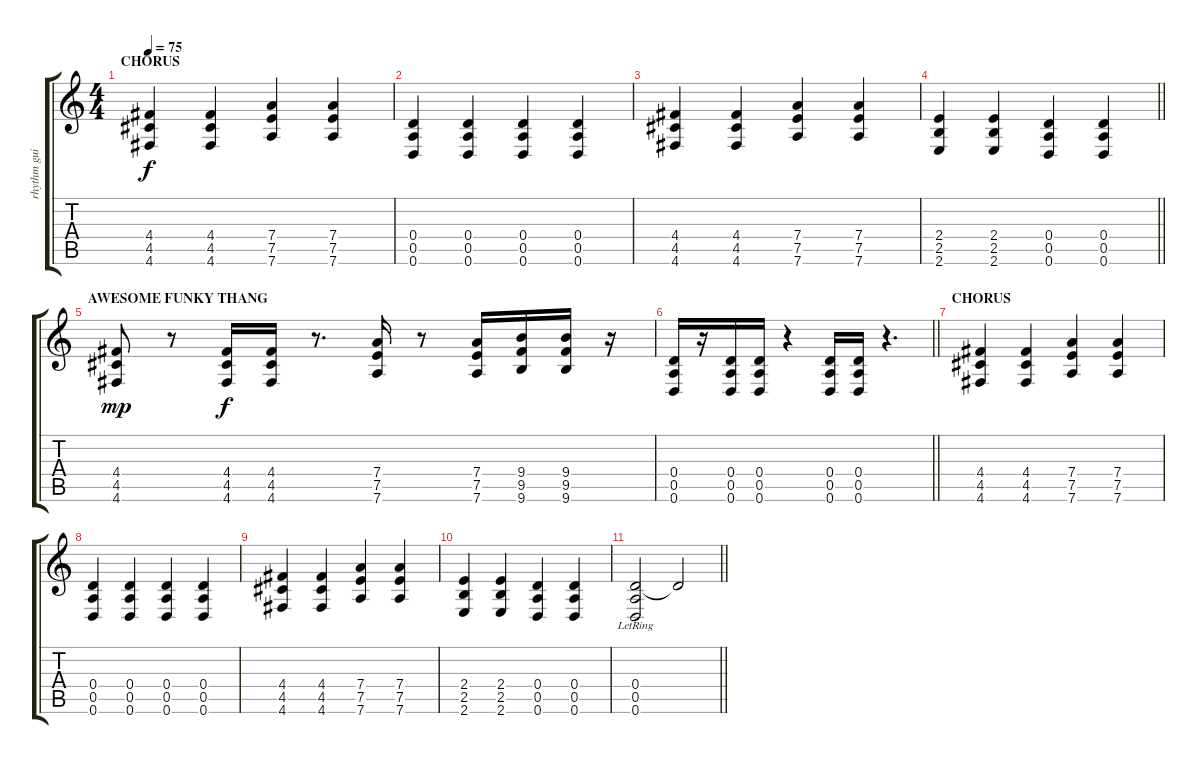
\track ("rhythm guitar" "rhythm gui") {instrument overdrivenguitar}
\staff {score tabs}
\tuning (E4 B3 G3 D3 A2 D2) {hide}
\ts (4 4)
\section ("" "CHORUS")
\tempo 75
\clef g2
\ks c
(4.4 4.5 4.6).4{dy f} (4.4 4.5 4.6).4 (7.4 7.5 7.6).4 (7.4 7.5 7.6).4 |
(0.4 0.5 0.6).4 (0.4 0.5 0.6).4 (0.4 0.5 0.6).4 (0.4 0.5 0.6).4 |
(4.4 4.5 4.6).4 (4.4 4.5 4.6).4 (7.4 7.5 7.6).4 (7.4 7.5 7.6).4 |
\barLineRight lightlight
(2.4 2.5 2.6).4 (2.4 2.5 2.6).4 (0.4 0.5 0.6).4 (0.4 0.5 0.6).4 |
\section ("" "AWESOME FUNKY THANG")
(4.4 4.5 4.6).8{dy mp} r.8 (4.4 4.5 4.6).16{dy f} (4.4 4.5 4.6).16 r.8{d} (7.4 7.5 7.6).16 r.8 (7.4 7.5 7.6).16 (9.4 9.5 9.6).16 (9.4 9.5 9.6).16 r.16 |
\barLineRight lightlight
(0.4 0.5 0.6).16 r.16 (0.4 0.5 0.6).16 (0.4 0.5 0.6).16 r.4 (0.4 0.5 0.6).16 (0.4 0.5 0.6).16 r.4{d} |
\section ("" "CHORUS")
(4.4 4.5 4.6).4 (4.4 4.5 4.6).4 (7.4 7.5 7.6).4 (7.4 7.5 7.6).4 |
(0.4 0.5 0.6).4 (0.4 0.5 0.6).4 (0.4 0.5 0.6).4 (0.4 0.5 0.6).4 |
(4.4 4.5 4.6).4 (4.4 4.5 4.6).4 (7.4 7.5 7.6).4 (7.4 7.5 7.6).4 |
(2.4 2.5 2.6).4 (2.4 2.5 2.6).4 (0.4 0.5 0.6).4 (0.4 0.5 0.6).4 |
\barLineRight lightlight
(0.4{lr} 0.5 0.6).2 0.4{t}.2
